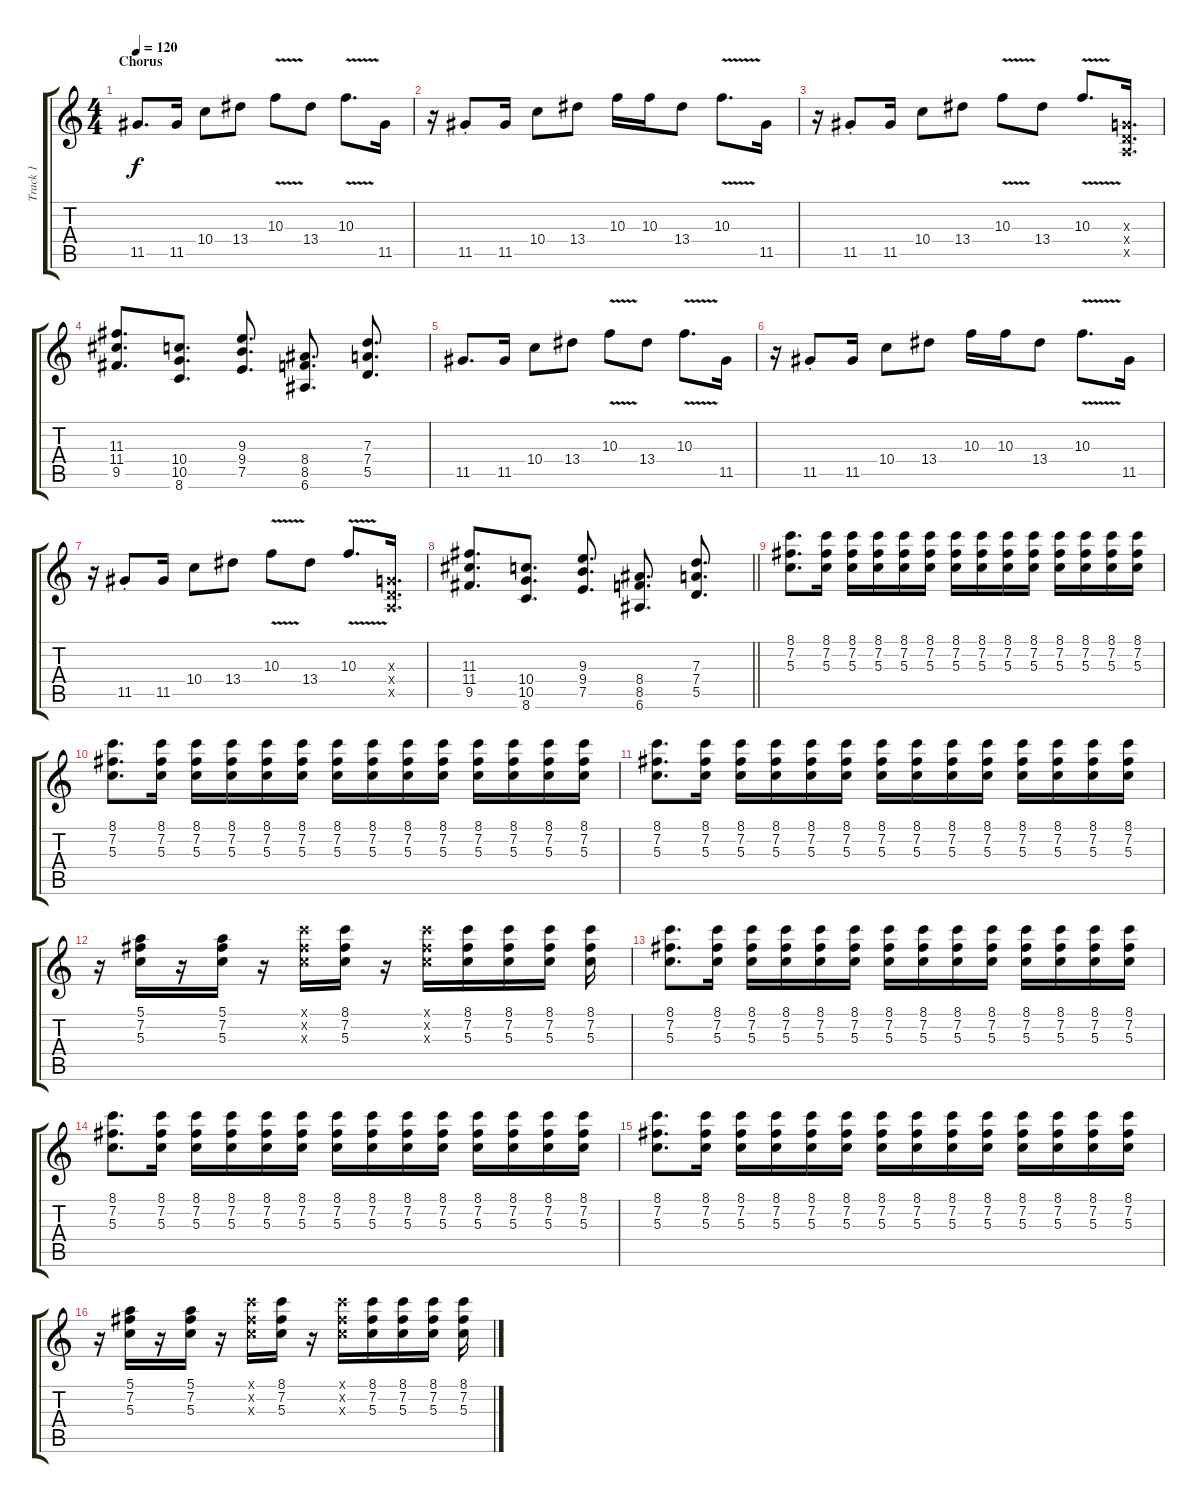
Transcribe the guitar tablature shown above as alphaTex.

\track ("Track 1" "Track 1") {instrument electricguitarclean}
\staff {score tabs}
\tuning (E4 B3 G3 D3 A2 E2) {hide}
\ts (4 4)
\section ("" "Chorus")
\tempo 120
\clef g2
\ks c
11.5.8{d dy f} 11.5.16 10.4.8 13.4.8 10.3{v}.8 13.4.8 10.3{v}.8{d} 11.5.16 |
r.16 11.5{st}.8 11.5.16 10.4.8 13.4.8 10.3.16 10.3.16 13.4.8 10.3{v}.8{d} 11.5.16 |
r.16 11.5{st}.8 11.5.16 10.4.8 13.4.8 10.3{v}.8 13.4.8 10.3{v}.8{d} (0.3{x} 0.4{x} 0.5{x}).16{d} |
(11.3 11.4 9.5).8{d} (10.4 10.5 8.6).8{d} (9.3 9.4 7.5).8{d} (8.4 8.5 6.6).8{d} (7.3 7.4 5.5).8{d} |
11.5.8{d} 11.5.16 10.4.8 13.4.8 10.3{v}.8 13.4.8 10.3{v}.8{d} 11.5.16 |
r.16 11.5{st}.8 11.5.16 10.4.8 13.4.8 10.3.16 10.3.16 13.4.8 10.3{v}.8{d} 11.5.16 |
r.16 11.5{st}.8 11.5.16 10.4.8 13.4.8 10.3{v}.8 13.4.8 10.3{v}.8{d} (0.3{x} 0.4{x} 0.5{x}).16{d} |
\barLineRight lightlight
(11.3 11.4 9.5).8{d} (10.4 10.5 8.6).8{d} (9.3 9.4 7.5).8{d} (8.4 8.5 6.6).8{d} (7.3 7.4 5.5).8{d} |
(8.1 7.2 5.3).8{d} (8.1 7.2 5.3).16 (8.1 7.2 5.3).16 (8.1 7.2 5.3).16 (8.1 7.2 5.3).16 (8.1 7.2 5.3).16 (8.1 7.2 5.3).16 (8.1 7.2 5.3).16 (8.1 7.2 5.3).16 (8.1 7.2 5.3).16 (8.1 7.2 5.3).16 (8.1 7.2 5.3).16 (8.1 7.2 5.3).16 (8.1 7.2 5.3).16 |
(8.1 7.2 5.3).8{d} (8.1 7.2 5.3).16 (8.1 7.2 5.3).16 (8.1 7.2 5.3).16 (8.1 7.2 5.3).16 (8.1 7.2 5.3).16 (8.1 7.2 5.3).16 (8.1 7.2 5.3).16 (8.1 7.2 5.3).16 (8.1 7.2 5.3).16 (8.1 7.2 5.3).16 (8.1 7.2 5.3).16 (8.1 7.2 5.3).16 (8.1 7.2 5.3).16 |
(8.1 7.2 5.3).8{d} (8.1 7.2 5.3).16 (8.1 7.2 5.3).16 (8.1 7.2 5.3).16 (8.1 7.2 5.3).16 (8.1 7.2 5.3).16 (8.1 7.2 5.3).16 (8.1 7.2 5.3).16 (8.1 7.2 5.3).16 (8.1 7.2 5.3).16 (8.1 7.2 5.3).16 (8.1 7.2 5.3).16 (8.1 7.2 5.3).16 (8.1 7.2 5.3).16 |
r.16 (5.1 7.2 5.3).16 r.16 (5.1 7.2 5.3).16 r.16 (8.1{x} 7.2{x} 5.3{x}).16 (8.1 7.2 5.3).16 r.16 (8.1{x} 7.2{x} 5.3{x}).16 (8.1 7.2 5.3).16 (8.1 7.2 5.3).16 (8.1 7.2 5.3).16 (8.1 7.2 5.3).16 |
(8.1 7.2 5.3).8{d} (8.1 7.2 5.3).16 (8.1 7.2 5.3).16 (8.1 7.2 5.3).16 (8.1 7.2 5.3).16 (8.1 7.2 5.3).16 (8.1 7.2 5.3).16 (8.1 7.2 5.3).16 (8.1 7.2 5.3).16 (8.1 7.2 5.3).16 (8.1 7.2 5.3).16 (8.1 7.2 5.3).16 (8.1 7.2 5.3).16 (8.1 7.2 5.3).16 |
(8.1 7.2 5.3).8{d} (8.1 7.2 5.3).16 (8.1 7.2 5.3).16 (8.1 7.2 5.3).16 (8.1 7.2 5.3).16 (8.1 7.2 5.3).16 (8.1 7.2 5.3).16 (8.1 7.2 5.3).16 (8.1 7.2 5.3).16 (8.1 7.2 5.3).16 (8.1 7.2 5.3).16 (8.1 7.2 5.3).16 (8.1 7.2 5.3).16 (8.1 7.2 5.3).16 |
(8.1 7.2 5.3).8{d} (8.1 7.2 5.3).16 (8.1 7.2 5.3).16 (8.1 7.2 5.3).16 (8.1 7.2 5.3).16 (8.1 7.2 5.3).16 (8.1 7.2 5.3).16 (8.1 7.2 5.3).16 (8.1 7.2 5.3).16 (8.1 7.2 5.3).16 (8.1 7.2 5.3).16 (8.1 7.2 5.3).16 (8.1 7.2 5.3).16 (8.1 7.2 5.3).16 |
r.16 (5.1 7.2 5.3).16 r.16 (5.1 7.2 5.3).16 r.16 (8.1{x} 7.2{x} 5.3{x}).16 (8.1 7.2 5.3).16 r.16 (8.1{x} 7.2{x} 5.3{x}).16 (8.1 7.2 5.3).16 (8.1 7.2 5.3).16 (8.1 7.2 5.3).16 (8.1 7.2 5.3).16
